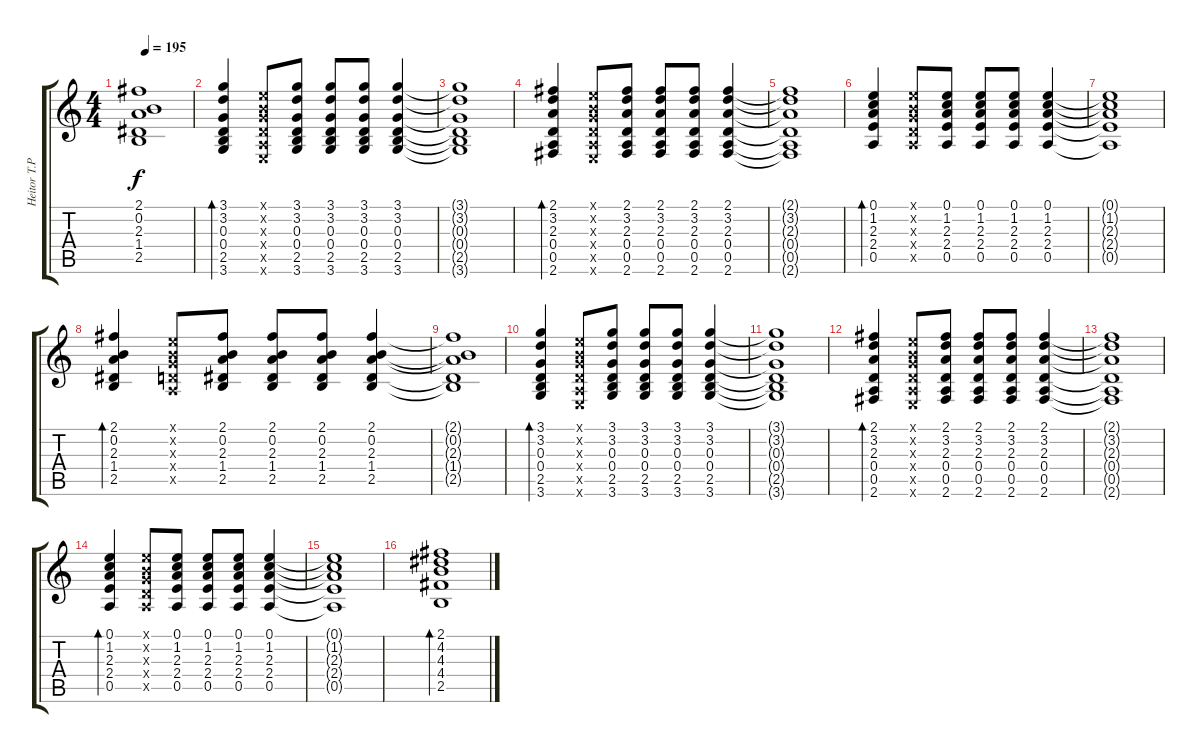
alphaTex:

\track ("Heitor T.P.(Rythm Guitar)" "Heitor T.P") {instrument electricguitarjazz}
\staff {score tabs}
\tuning (E4 B3 G3 D3 A2 E2) {hide}
\ts (4 4)
\tempo 195
\clef g2
\ks c
(2.1{t} 0.2{t} 2.3{t} 1.4{t} 2.5{t}).1{dy f} |
(3.1 3.2 0.3 0.4 2.5 3.6).4{bd 60} (0.1{x} 0.2{x} 0.3{x} 0.4{x} 0.5{x} 0.6{x}).8 (3.1 3.2 0.3 0.4 2.5 3.6).8 (3.1 3.2 0.3 0.4 2.5 3.6).8 (3.1 3.2 0.3 0.4 2.5 3.6).8 (3.1 3.2 0.3 0.4 2.5 3.6).4 |
(3.1{t} 3.2{t} 0.3{t} 0.4{t} 2.5{t} 3.6{t}).1 |
(2.1 3.2 2.3 0.4 0.5 2.6).4{bd 60} (0.1{x} 0.2{x} 0.3{x} 0.4{x} 0.5{x} 0.6{x}).8 (2.1 3.2 2.3 0.4 0.5 2.6).8 (2.1 3.2 2.3 0.4 0.5 2.6).8 (2.1 3.2 2.3 0.4 0.5 2.6).8 (2.1 3.2 2.3 0.4 0.5 2.6).4 |
(2.1{t} 3.2{t} 2.3{t} 0.4{t} 0.5{t} 2.6{t}).1 |
(0.1 1.2 2.3 2.4 0.5).4{bd 60} (0.1{x} 0.2{x} 0.3{x} 0.4{x} 0.5{x}).8 (0.1 1.2 2.3 2.4 0.5).8 (0.1 1.2 2.3 2.4 0.5).8 (0.1 1.2 2.3 2.4 0.5).8 (0.1 1.2 2.3 2.4 0.5).4 |
(0.1{t} 1.2{t} 2.3{t} 2.4{t} 0.5{t}).1 |
(2.1 0.2 2.3 1.4 2.5).4{bd 60} (0.1{x} 0.2{x} 0.3{x} 0.4{x} 0.5{x}).8 (2.1 0.2 2.3 1.4 2.5).8 (2.1 0.2 2.3 1.4 2.5).8 (2.1 0.2 2.3 1.4 2.5).8 (2.1 0.2 2.3 1.4 2.5).4 |
(2.1{t} 0.2{t} 2.3{t} 1.4{t} 2.5{t}).1 |
(3.1 3.2 0.3 0.4 2.5 3.6).4{bd 60} (0.1{x} 0.2{x} 0.3{x} 0.4{x} 0.5{x} 0.6{x}).8 (3.1 3.2 0.3 0.4 2.5 3.6).8 (3.1 3.2 0.3 0.4 2.5 3.6).8 (3.1 3.2 0.3 0.4 2.5 3.6).8 (3.1 3.2 0.3 0.4 2.5 3.6).4 |
(3.1{t} 3.2{t} 0.3{t} 0.4{t} 2.5{t} 3.6{t}).1 |
(2.1 3.2 2.3 0.4 0.5 2.6).4{bd 60} (0.1{x} 0.2{x} 0.3{x} 0.4{x} 0.5{x} 0.6{x}).8 (2.1 3.2 2.3 0.4 0.5 2.6).8 (2.1 3.2 2.3 0.4 0.5 2.6).8 (2.1 3.2 2.3 0.4 0.5 2.6).8 (2.1 3.2 2.3 0.4 0.5 2.6).4 |
(2.1{t} 3.2{t} 2.3{t} 0.4{t} 0.5{t} 2.6{t}).1 |
(0.1 1.2 2.3 2.4 0.5).4{bd 60} (0.1{x} 0.2{x} 0.3{x} 0.4{x} 0.5{x}).8 (0.1 1.2 2.3 2.4 0.5).8 (0.1 1.2 2.3 2.4 0.5).8 (0.1 1.2 2.3 2.4 0.5).8 (0.1 1.2 2.3 2.4 0.5).4 |
(0.1{t} 1.2{t} 2.3{t} 2.4{t} 0.5{t}).1 |
(2.1 4.2 4.3 4.4 2.5).1{bd 60}
